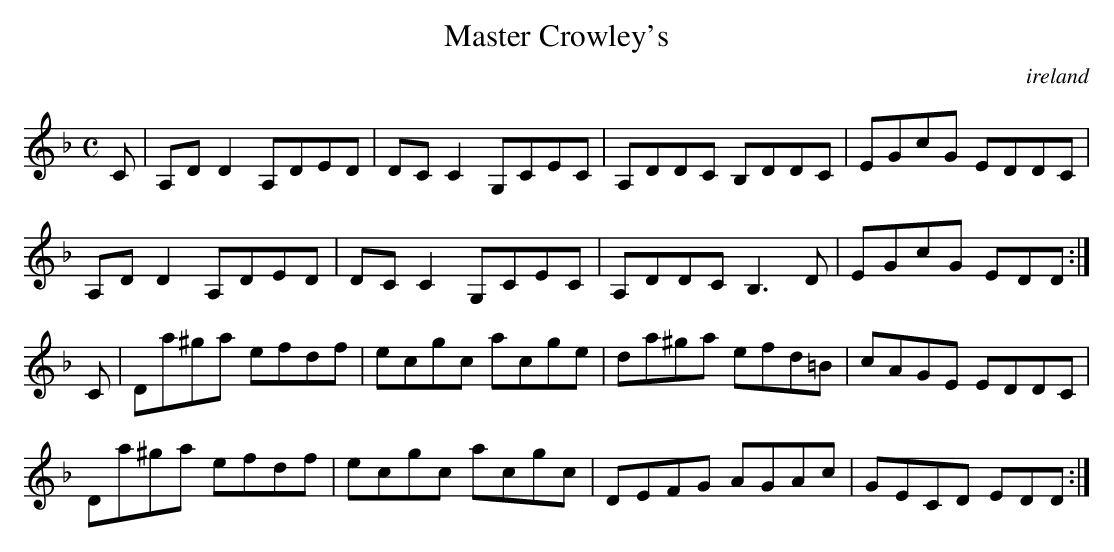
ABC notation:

X:1
T:Master Crowley's
O:ireland
M:C
L:1/8
K:D Minor
C|A,DD2 A,DED|DCC2 G,CEC|A,DDC B,DDC|EGcG EDDC|!
A,DD2 A,DED|DCC2 G,CEC|A,DDC B,3D|EGcG EDD:|!
C|Da^ga efdf|ecgc acge|da^ga efd=B|cAGE EDDC|!
Da^ga efdf|ecgc acgc|DEFG AGAc|GECD EDD:|!
